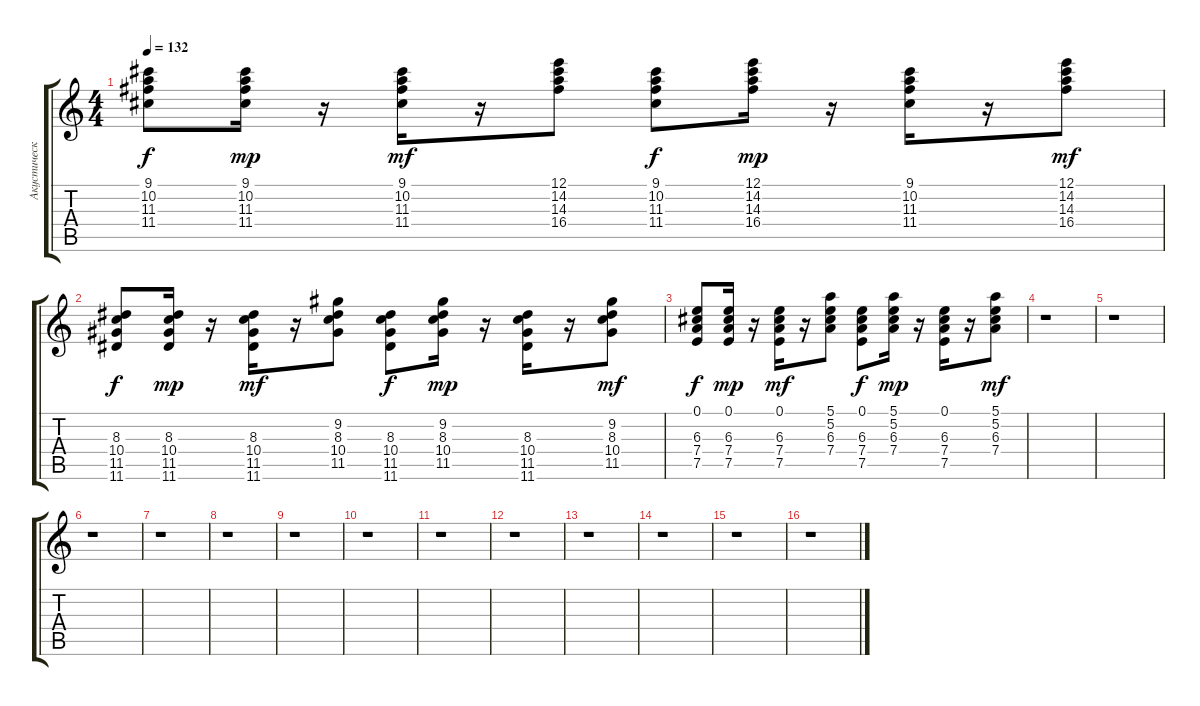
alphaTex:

\track ("Акустическая гитара" "Акустическ") {instrument acousticguitarsteel}
\staff {score tabs}
\tuning (E4 B3 G3 D3 A2 E2) {hide}
\ts (4 4)
\tempo 132
\clef g2
\ks c
(9.1 10.2 11.3 11.4).8{dy f} (9.1 10.2 11.3 11.4).16{dy mp} r.16 (9.1 10.2 11.3 11.4).16{dy mf} r.16 (12.1 14.2 14.3 16.4).8 (9.1 10.2 11.3 11.4).8{dy f} (12.1 14.2 14.3 16.4).16{dy mp} r.16 (9.1 10.2 11.3 11.4).16 r.16 (12.1 14.2 14.3 16.4).8{dy mf} |
(8.3 10.4 11.5 11.6).8{dy f} (8.3 10.4 11.5 11.6).16{dy mp} r.16 (8.3 10.4 11.5 11.6).16{dy mf} r.16 (9.2 8.3 10.4 11.5).8 (8.3 10.4 11.5 11.6).8{dy f} (9.2 8.3 10.4 11.5).16{dy mp} r.16 (8.3 10.4 11.5 11.6).16 r.16 (9.2 8.3 10.4 11.5).8{dy mf} |
(0.1 6.3 7.4 7.5).8{dy f} (0.1 6.3 7.4 7.5).16{dy mp} r.16 (0.1 6.3 7.4 7.5).16{dy mf} r.16 (5.1 5.2 6.3 7.4).8 (0.1 6.3 7.4 7.5).8{dy f} (5.1 5.2 6.3 7.4).16{dy mp} r.16 (0.1 6.3 7.4 7.5).16 r.16 (5.1 5.2 6.3 7.4).8{dy mf} |
r.1 |
r.1 |
r.1 |
r.1 |
r.1 |
r.1 |
r.1 |
r.1 |
r.1 |
r.1 |
r.1 |
r.1 |
r.1
